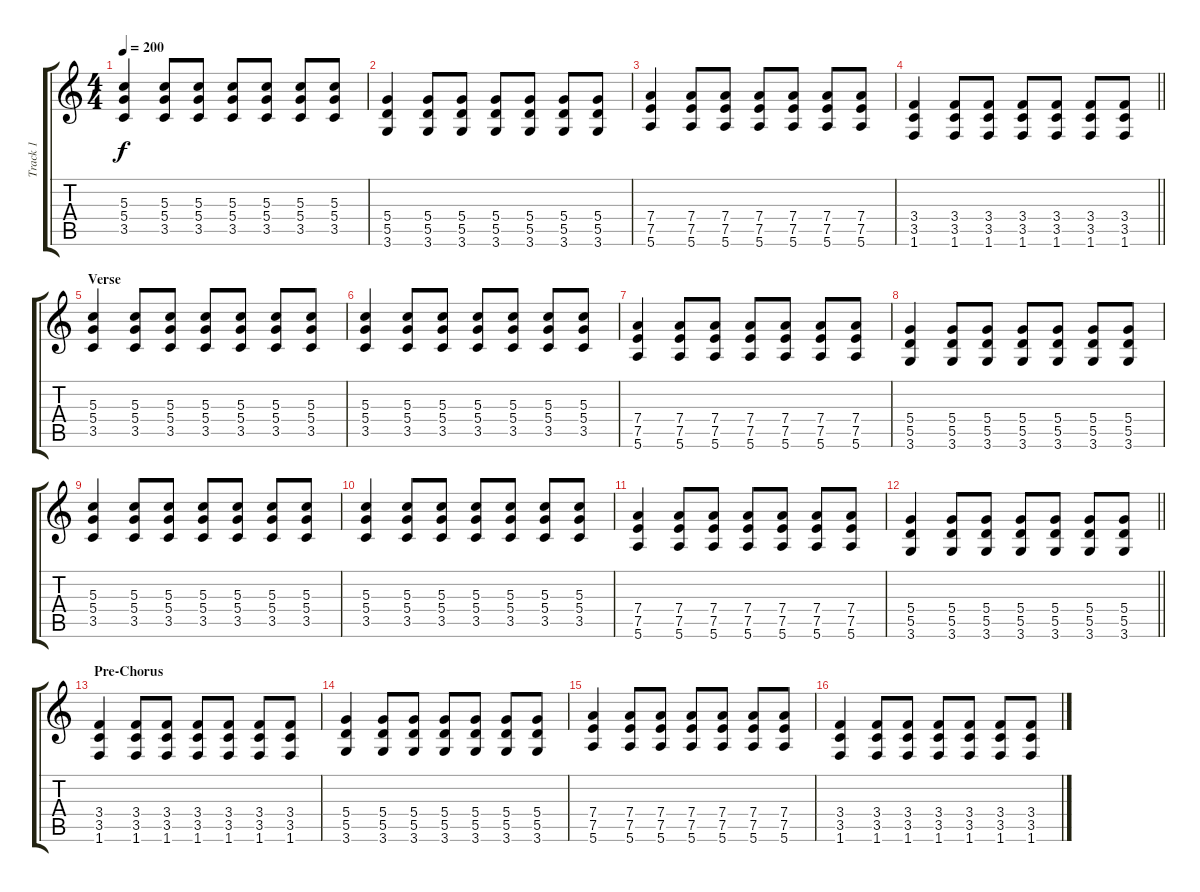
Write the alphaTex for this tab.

\track ("Track 1" "Track 1") {instrument distortionguitar}
\staff {score tabs}
\tuning (E4 B3 G3 D3 A2 E2) {hide}
\ts (4 4)
\tempo 200
\clef g2
\ks c
(5.3 5.4 3.5).4{dy f} (5.3 5.4 3.5).8 (5.3 5.4 3.5).8 (5.3 5.4 3.5).8 (5.3 5.4 3.5).8 (5.3 5.4 3.5).8 (5.3 5.4 3.5).8 |
(5.4 5.5 3.6).4 (5.4 5.5 3.6).8 (5.4 5.5 3.6).8 (5.4 5.5 3.6).8 (5.4 5.5 3.6).8 (5.4 5.5 3.6).8 (5.4 5.5 3.6).8 |
(7.4 7.5 5.6).4 (7.4 7.5 5.6).8 (7.4 7.5 5.6).8 (7.4 7.5 5.6).8 (7.4 7.5 5.6).8 (7.4 7.5 5.6).8 (7.4 7.5 5.6).8 |
\barLineRight lightlight
(3.4 3.5 1.6).4 (3.4 3.5 1.6).8 (3.4 3.5 1.6).8 (3.4 3.5 1.6).8 (3.4 3.5 1.6).8 (3.4 3.5 1.6).8 (3.4 3.5 1.6).8 |
\section ("" "Verse")
(5.3 5.4 3.5).4 (5.3 5.4 3.5).8 (5.3 5.4 3.5).8 (5.3 5.4 3.5).8 (5.3 5.4 3.5).8 (5.3 5.4 3.5).8 (5.3 5.4 3.5).8 |
(5.3 5.4 3.5).4 (5.3 5.4 3.5).8 (5.3 5.4 3.5).8 (5.3 5.4 3.5).8 (5.3 5.4 3.5).8 (5.3 5.4 3.5).8 (5.3 5.4 3.5).8 |
(7.4 7.5 5.6).4 (7.4 7.5 5.6).8 (7.4 7.5 5.6).8 (7.4 7.5 5.6).8 (7.4 7.5 5.6).8 (7.4 7.5 5.6).8 (7.4 7.5 5.6).8 |
(5.4 5.5 3.6).4 (5.4 5.5 3.6).8 (5.4 5.5 3.6).8 (5.4 5.5 3.6).8 (5.4 5.5 3.6).8 (5.4 5.5 3.6).8 (5.4 5.5 3.6).8 |
(5.3 5.4 3.5).4 (5.3 5.4 3.5).8 (5.3 5.4 3.5).8 (5.3 5.4 3.5).8 (5.3 5.4 3.5).8 (5.3 5.4 3.5).8 (5.3 5.4 3.5).8 |
(5.3 5.4 3.5).4 (5.3 5.4 3.5).8 (5.3 5.4 3.5).8 (5.3 5.4 3.5).8 (5.3 5.4 3.5).8 (5.3 5.4 3.5).8 (5.3 5.4 3.5).8 |
(7.4 7.5 5.6).4 (7.4 7.5 5.6).8 (7.4 7.5 5.6).8 (7.4 7.5 5.6).8 (7.4 7.5 5.6).8 (7.4 7.5 5.6).8 (7.4 7.5 5.6).8 |
\barLineRight lightlight
(5.4 5.5 3.6).4 (5.4 5.5 3.6).8 (5.4 5.5 3.6).8 (5.4 5.5 3.6).8 (5.4 5.5 3.6).8 (5.4 5.5 3.6).8 (5.4 5.5 3.6).8 |
\section ("" "Pre-Chorus")
(3.4 3.5 1.6).4 (3.4 3.5 1.6).8 (3.4 3.5 1.6).8 (3.4 3.5 1.6).8 (3.4 3.5 1.6).8 (3.4 3.5 1.6).8 (3.4 3.5 1.6).8 |
(5.4 5.5 3.6).4 (5.4 5.5 3.6).8 (5.4 5.5 3.6).8 (5.4 5.5 3.6).8 (5.4 5.5 3.6).8 (5.4 5.5 3.6).8 (5.4 5.5 3.6).8 |
(7.4 7.5 5.6).4 (7.4 7.5 5.6).8 (7.4 7.5 5.6).8 (7.4 7.5 5.6).8 (7.4 7.5 5.6).8 (7.4 7.5 5.6).8 (7.4 7.5 5.6).8 |
(3.4 3.5 1.6).4 (3.4 3.5 1.6).8 (3.4 3.5 1.6).8 (3.4 3.5 1.6).8 (3.4 3.5 1.6).8 (3.4 3.5 1.6).8 (3.4 3.5 1.6).8
